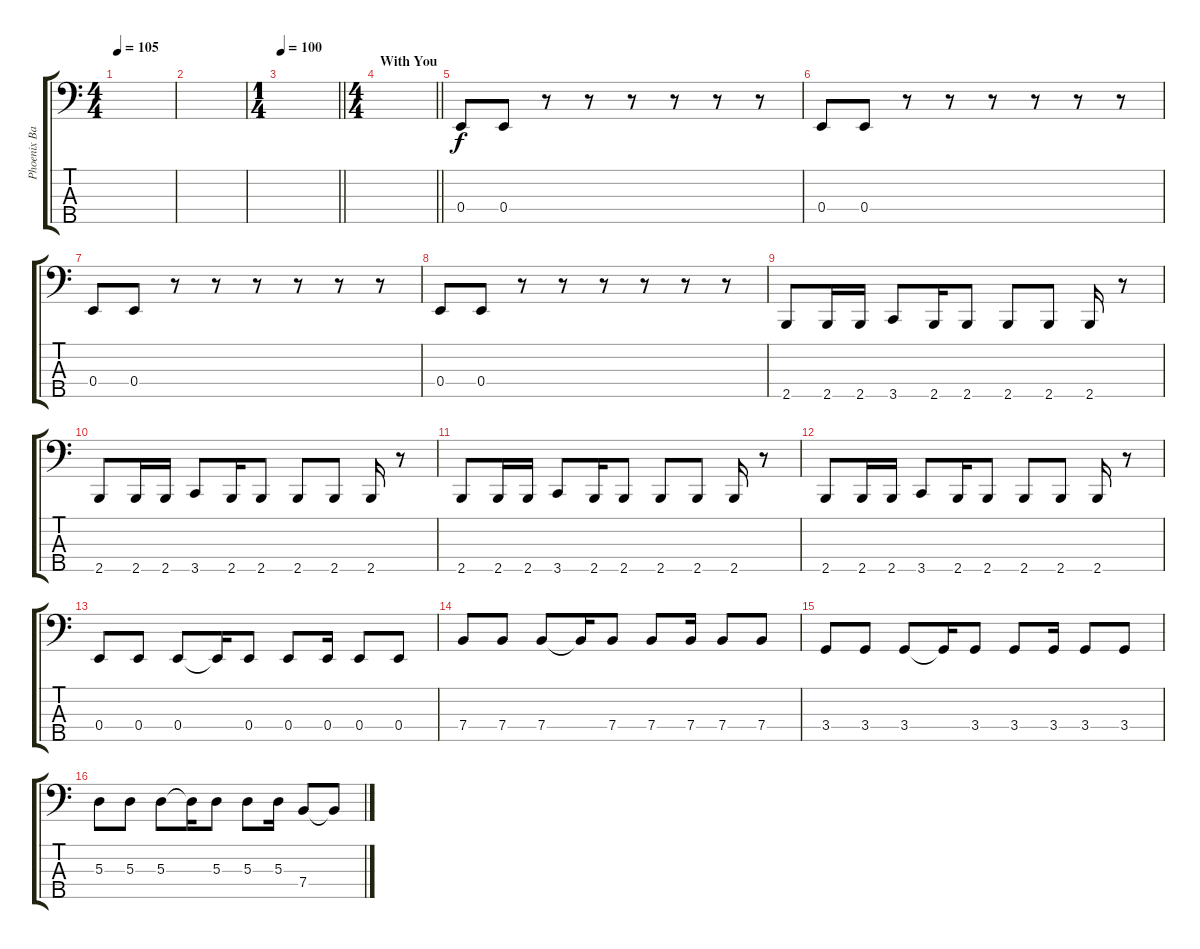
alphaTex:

\track ("Phoenix Bass1" "Phoenix Ba") {instrument electricbasspick}
\staff {score tabs}
\tuning (G2 D2 A1 E1 A0) {hide}
\ts (4 4)
\tempo 105
\clef f4
\ks c
|
|
\ts (1 4)
\tempo 100
\barLineRight lightlight
|
\ts (4 4)
\section ("" "With You")
\barLineRight lightlight
|
0.4.8 0.4.8 r.8 r.8 r.8 r.8 r.8 r.8 |
0.4.8 0.4.8 r.8 r.8 r.8 r.8 r.8 r.8 |
0.4.8 0.4.8 r.8 r.8 r.8 r.8 r.8 r.8 |
0.4.8 0.4.8 r.8 r.8 r.8 r.8 r.8 r.8 |
2.5.8 2.5.16 2.5.16 3.5.8 2.5.16 2.5.8 2.5.8 2.5.8 2.5.16 r.8 |
2.5.8 2.5.16 2.5.16 3.5.8 2.5.16 2.5.8 2.5.8 2.5.8 2.5.16 r.8 |
2.5.8 2.5.16 2.5.16 3.5.8 2.5.16 2.5.8 2.5.8 2.5.8 2.5.16 r.8 |
2.5.8 2.5.16 2.5.16 3.5.8 2.5.16 2.5.8 2.5.8 2.5.8 2.5.16 r.8 |
0.4.8 0.4.8 0.4.8 0.4{t}.16 0.4.8 0.4.8 0.4.16 0.4.8 0.4.8 |
7.4.8 7.4.8 7.4.8 7.4{t}.16 7.4.8 7.4.8 7.4.16 7.4.8 7.4.8 |
3.4.8 3.4.8 3.4.8 3.4{t}.16 3.4.8 3.4.8 3.4.16 3.4.8 3.4.8 |
5.3.8 5.3.8 5.3.8 5.3{t}.16 5.3.8 5.3.8 5.3.16 7.4.8 7.4{t}.8
